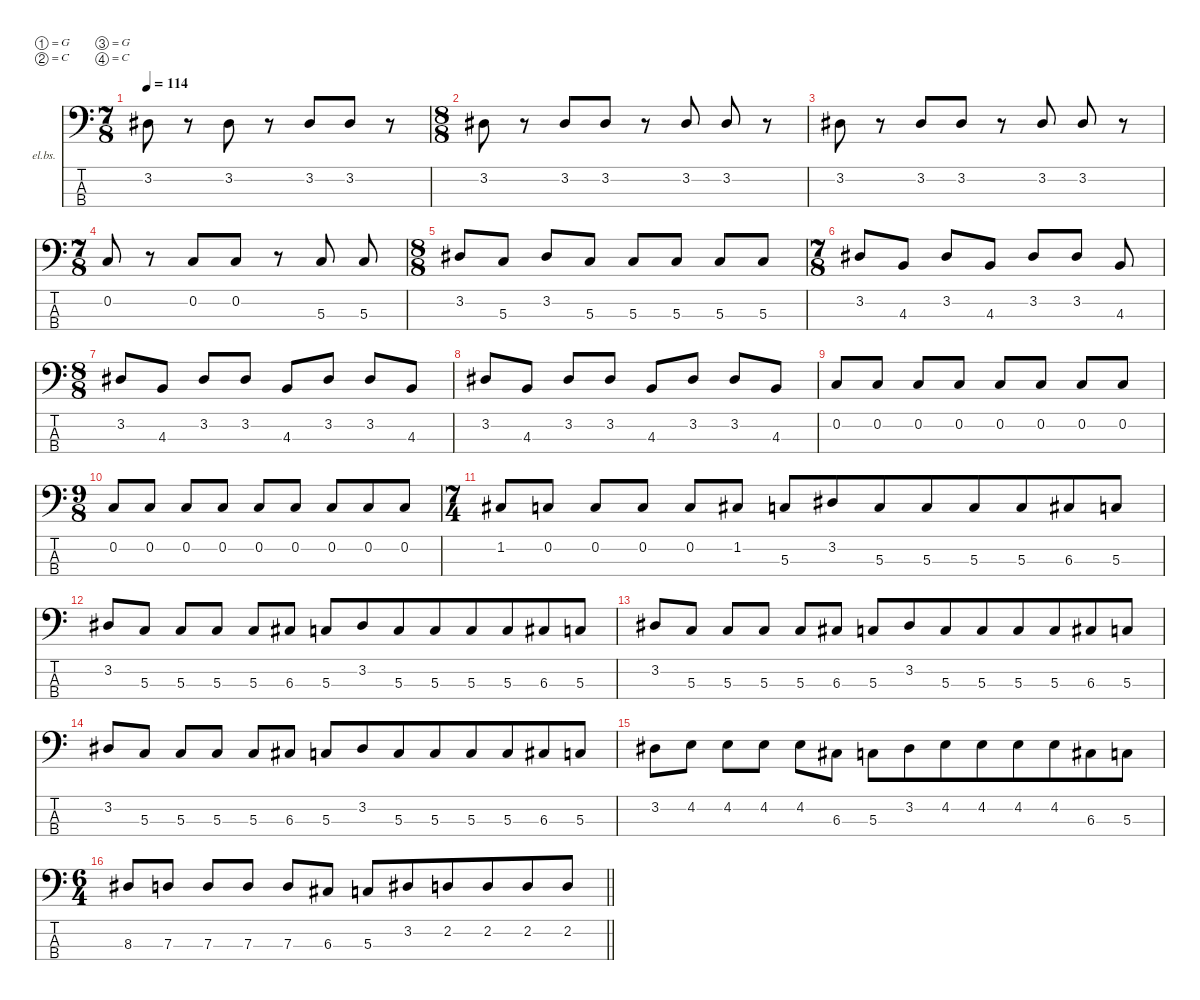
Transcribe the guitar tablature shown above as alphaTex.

\defaultSystemsLayout 4
\hideDynamics
\bracketExtendMode nobrackets
\firstSystemTrackNameOrientation horizontal
\otherSystemsTrackNameOrientation horizontal
\track ("Bass" "el.bs.") {instrument electricbassfinger}
\staff {score tabs}
\tuning (G2 C2 G1 C1)
\ts (7 8)
\beaming (8 2 2 2 2)
\tempo 114
\clef f4
\ks c
3.2{acc #}.8{dy f beam Down} r.8{beam Down} 3.2{acc #}.8{beam Down} r.8{beam Down} 3.2{acc #}.8{beam Up} 3.2{acc #}.8{beam Up} r.8{beam Up} |
\ts (8 8)
\beaming (8 2 2 2 2)
3.2{acc #}.8{beam Down} r.8{beam Down} 3.2{acc #}.8{beam Up} 3.2{acc #}.8{beam Up} r.8{beam Up} 3.2{acc #}.8{beam Up} 3.2{acc #}.8{beam Up} r.8{beam Up} |
3.2{acc #}.8{beam Down} r.8{beam Down} 3.2{acc #}.8{beam Up} 3.2{acc #}.8{beam Up} r.8{beam Up} 3.2{acc #}.8{beam Up} 3.2{acc #}.8{beam Up} r.8{beam Up} |
\ts (7 8)
\beaming (8 2 2 2 2)
0.2.8{beam Up} r.8{beam Up} 0.2.8{beam Up} 0.2.8{beam Up} r.8{beam Up} 5.3.8{beam Up} 5.3.8{beam Up} |
\ts (8 8)
\beaming (8 2 2 2 2)
3.2{acc #}.8{beam Up} 5.3.8{beam Up} 3.2{acc #}.8{beam Up} 5.3.8{beam Up} 5.3.8{beam Up} 5.3.8{beam Up} 5.3.8{beam Up} 5.3.8{beam Up} |
\ts (7 8)
\beaming (8 2 2 2 2)
3.2{acc #}.8{beam Up} 4.3.8{beam Up} 3.2{acc #}.8{beam Up} 4.3.8{beam Up} 3.2{acc #}.8{beam Up} 3.2{acc #}.8{beam Up} 4.3.8{beam Up} |
\ts (8 8)
\beaming (8 2 2 2 2)
3.2{acc #}.8{beam Up} 4.3.8{beam Up} 3.2{acc #}.8{beam Up} 3.2{acc #}.8{beam Up} 4.3.8{beam Up} 3.2{acc #}.8{beam Up} 3.2{acc #}.8{beam Up} 4.3.8{beam Up} |
3.2{acc #}.8{beam Up} 4.3.8{beam Up} 3.2{acc #}.8{beam Up} 3.2{acc #}.8{beam Up} 4.3.8{beam Up} 3.2{acc #}.8{beam Up} 3.2{acc #}.8{beam Up} 4.3.8{beam Up} |
0.2.8{beam Up} 0.2.8{beam Up} 0.2.8{beam Up} 0.2.8{beam Up} 0.2.8{beam Up} 0.2.8{beam Up} 0.2.8{beam Up} 0.2.8{beam Up} |
\ts (9 8)
\beaming (8 2 2 2 3)
0.2.8{beam Up} 0.2.8{beam Up} 0.2.8{beam Up} 0.2.8{beam Up} 0.2.8{beam Up} 0.2.8{beam Up} 0.2.8{beam Up} 0.2.8{beam Up} 0.2.8{beam Up} |
\ts (7 4)
\beaming (8 2 2 2 8)
1.2{acc #}.8{beam Up} 0.2.8{beam Up} 0.2.8{beam Up} 0.2.8{beam Up} 0.2.8{beam Up} 1.2{acc #}.8{beam Up} 5.3.8{beam Up} 3.2{acc #}.8{beam Up} 5.3.8{beam Up} 5.3.8{beam Up} 5.3.8{beam Up} 5.3.8{beam Up} 6.3{acc #}.8{beam Up} 5.3.8{beam Up} |
3.2{acc #}.8{beam Up} 5.3.8{beam Up} 5.3.8{beam Up} 5.3.8{beam Up} 5.3.8{beam Up} 6.3{acc #}.8{beam Up} 5.3.8{beam Up} 3.2{acc #}.8{beam Up} 5.3.8{beam Up} 5.3.8{beam Up} 5.3.8{beam Up} 5.3.8{beam Up} 6.3{acc #}.8{beam Up} 5.3.8{beam Up} |
3.2{acc #}.8{beam Up} 5.3.8{beam Up} 5.3.8{beam Up} 5.3.8{beam Up} 5.3.8{beam Up} 6.3{acc #}.8{beam Up} 5.3.8{beam Up} 3.2{acc #}.8{beam Up} 5.3.8{beam Up} 5.3.8{beam Up} 5.3.8{beam Up} 5.3.8{beam Up} 6.3{acc #}.8{beam Up} 5.3.8{beam Up} |
3.2{acc #}.8{beam Up} 5.3.8{beam Up} 5.3.8{beam Up} 5.3.8{beam Up} 5.3.8{beam Up} 6.3{acc #}.8{beam Up} 5.3.8{beam Up} 3.2{acc #}.8{beam Up} 5.3.8{beam Up} 5.3.8{beam Up} 5.3.8{beam Up} 5.3.8{beam Up} 6.3{acc #}.8{beam Up} 5.3.8{beam Up} |
3.2{acc #}.8{beam Down} 4.2.8{beam Down} 4.2.8{beam Down} 4.2.8{beam Down} 4.2.8{beam Down} 6.3{acc #}.8{beam Down} 5.3.8{beam Down} 3.2{acc #}.8{beam Down} 4.2.8{beam Down} 4.2.8{beam Down} 4.2.8{beam Down} 4.2.8{beam Down} 6.3{acc #}.8{beam Down} 5.3.8{beam Down} |
\ts (6 4)
\beaming (8 2 2 2 6)
\barLineRight lightlight
8.3{acc #}.8{beam Up} 7.3.8{beam Up} 7.3.8{beam Up} 7.3.8{beam Up} 7.3.8{beam Up} 6.3{acc #}.8{beam Up} 5.3.8{beam Up} 3.2{acc #}.8{beam Up} 2.2.8{beam Up} 2.2.8{beam Up} 2.2.8{beam Up} 2.2.8{beam Up}
